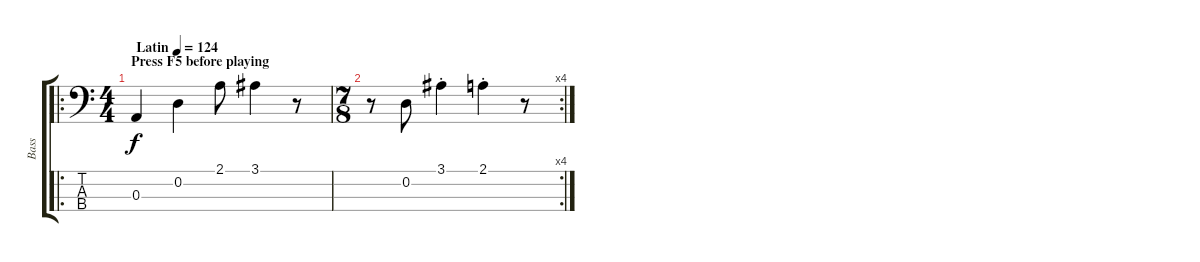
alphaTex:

\track ("Bass" "Bass") {instrument fretlessbass}
\staff {score tabs}
\tuning (G2 D2 A1 E1) {hide}
\ro
\ts (4 4)
\section ("" "Press F5 before playing")
\tempo (124 "Latin")
\clef f4
\ks c
0.3.4{dy f instrument fretlessbass} 0.2.4 2.1.8 3.1.4 r.8 |
\rc 4
\ts (7 8)
r.8 0.2.8 3.1{st}.4 2.1{st}.4 r.8
